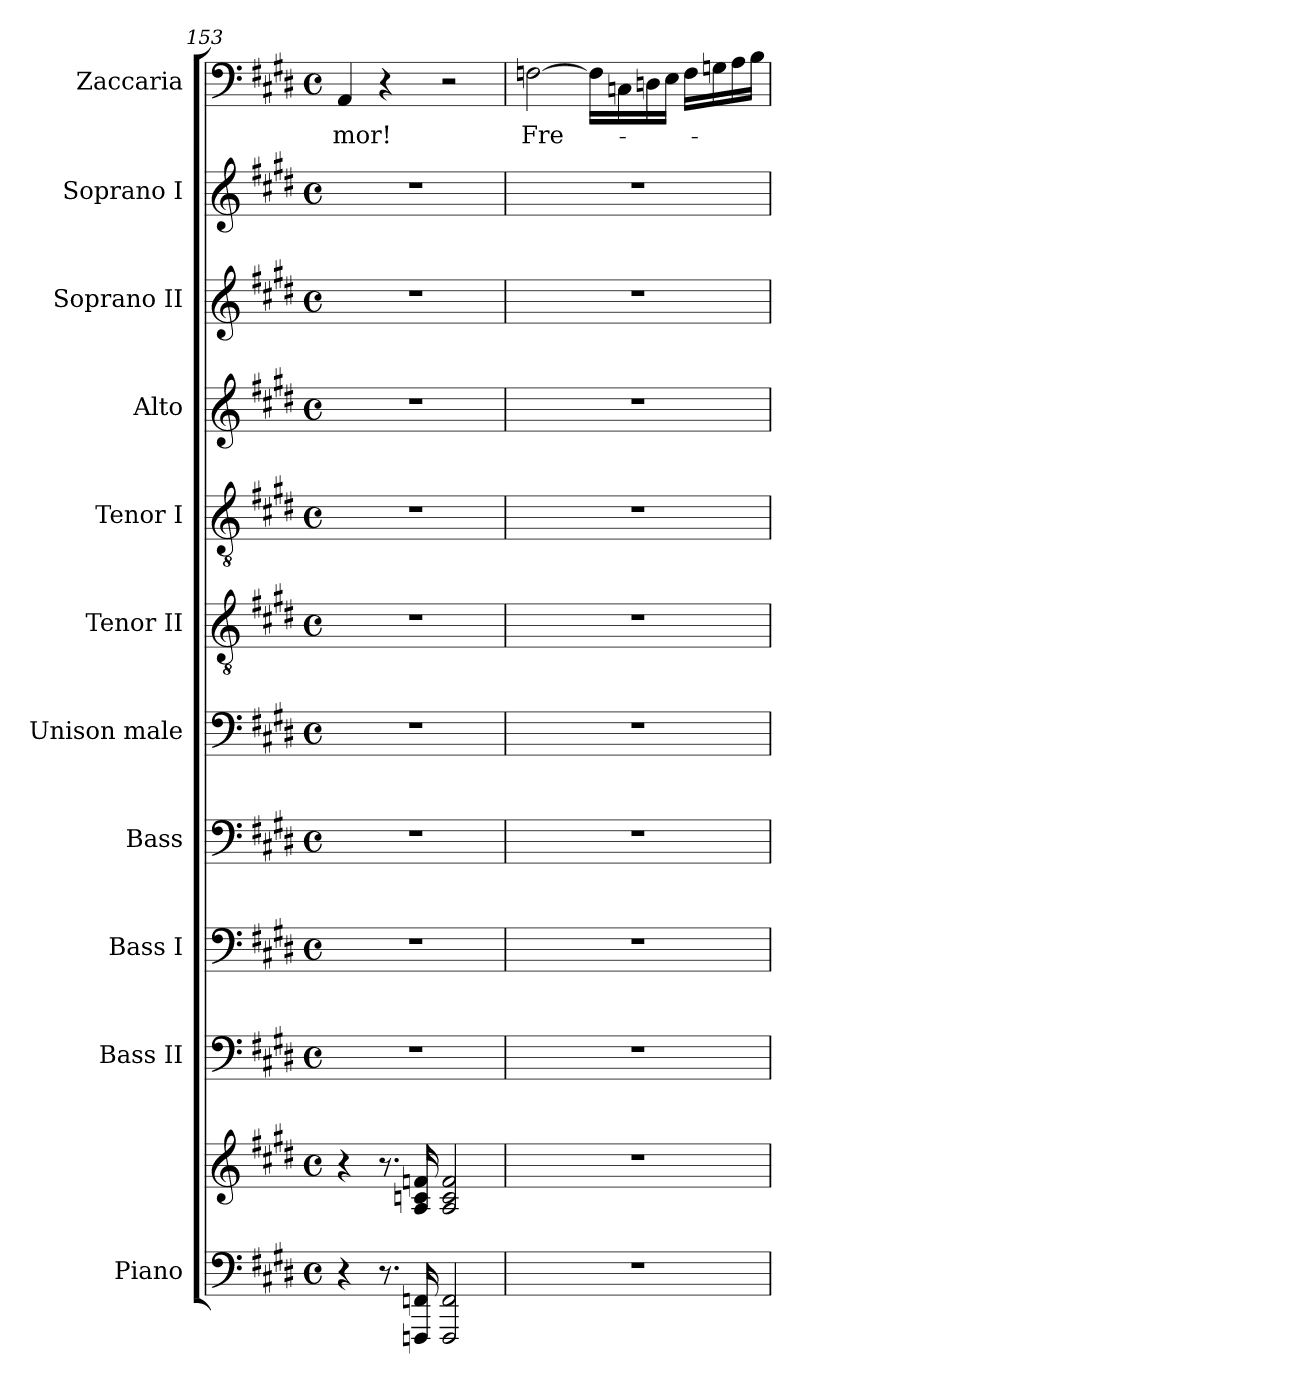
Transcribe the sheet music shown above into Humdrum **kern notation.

**kern	**kern	**kern	**kern	**kern	**kern	**kern	**kern	**kern	**kern	**kern	**kern	**text
*part11	*part11	*part10	*part9	*part8	*part7	*part6	*part5	*part4	*part3	*part2	*part1	*part1
*staff12	*staff11	*staff10	*staff9	*staff8	*staff7	*staff6	*staff5	*staff4	*staff3	*staff2	*staff1	*staff1
*I"Piano	*	*I"Bass II	*I"Bass I	*I"Bass	*I"Unison male	*I"Tenor II	*I"Tenor I	*I"Alto	*I"Soprano II	*I"Soprano I	*I"Zaccaria	*
*I'Pno.	*	*I'B.II	*I'B.I	*I'B.	*I'Uni.m	*I'T.II	*I'T.I	*I'A.	*I'S.II	*I'S.I	*I'Zac.	*
*clefF4	*clefG2	*clefF4	*clefF4	*clefF4	*clefF4	*clefGv2	*clefGv2	*clefG2	*clefG2	*clefG2	*clefF4	*
*k[f#c#g#d#]	*k[f#c#g#d#]	*k[f#c#g#d#]	*k[f#c#g#d#]	*k[f#c#g#d#]	*k[f#c#g#d#]	*k[f#c#g#d#]	*k[f#c#g#d#]	*k[f#c#g#d#]	*k[f#c#g#d#]	*k[f#c#g#d#]	*k[f#c#g#d#]	*
*M4/4	*M4/4	*M4/4	*M4/4	*M4/4	*M4/4	*M4/4	*M4/4	*M4/4	*M4/4	*M4/4	*M4/4	*
*met(c)	*met(c)	*met(c)	*met(c)	*met(c)	*met(c)	*met(c)	*met(c)	*met(c)	*met(c)	*met(c)	*met(c)	*
=153	=153	=153	=153	=153	=153	=153	=153	=153	=153	=153	=153	=153
!	!	!	!	!	!	!	!	!	!	!	!	!LO:LY:b
4r	4r	1r	1r	1r	1r	1r	1r	1r	1r	1r	4AA/	-mor!
8.r	8.r	.	.	.	.	.	.	.	.	.	4r	.
16FFFn/ 16FFn/	16A/ 16cn/ 16fn/	.	.	.	.	.	.	.	.	.	.	.
2FFF/ 2FF/	2A/ 2c/ 2f/	.	.	.	.	.	.	.	.	.	2r	.
!!LO:LB:g=z
=154	=154	=154	=154	=154	=154	=154	=154	=154	=154	=154	=154	=154
!	!	!	!	!	!	!	!	!	!	!	!	!LO:LY:b
1r	1r	1r	1r	1r	1r	1r	1r	1r	1r	1r	[2Fn\	Fre-
.	.	.	.	.	.	.	.	.	.	.	16F\LL]	.
.	.	.	.	.	.	.	.	.	.	.	16Cn\	.
.	.	.	.	.	.	.	.	.	.	.	16Dn\	.
.	.	.	.	.	.	.	.	.	.	.	16E\JJ	.
.	.	.	.	.	.	.	.	.	.	.	16F\LL	.
.	.	.	.	.	.	.	.	.	.	.	16Gn\	.
.	.	.	.	.	.	.	.	.	.	.	16A\	.
.	.	.	.	.	.	.	.	.	.	.	16B\JJ	.
=	=	=	=	=	=	=	=	=	=	=	=	=
*-	*-	*-	*-	*-	*-	*-	*-	*-	*-	*-	*-	*-
